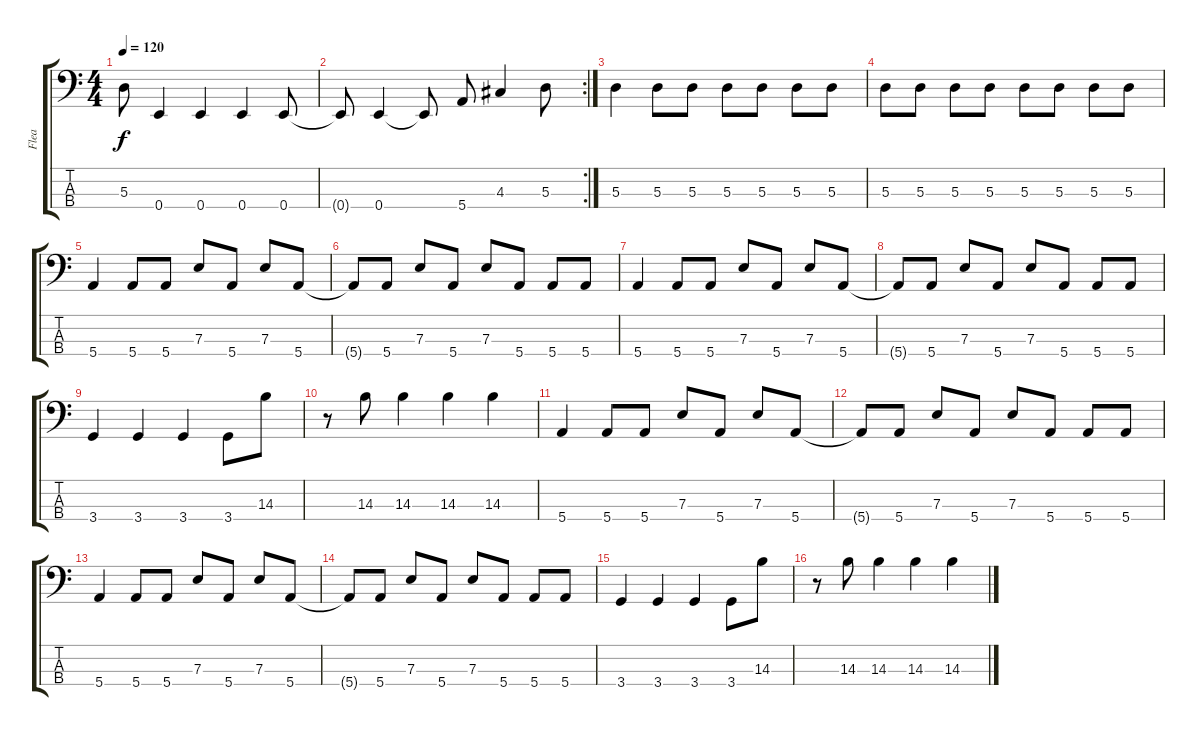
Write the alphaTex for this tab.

\track ("Flea" "Flea") {instrument fretlessbass}
\staff {score tabs}
\tuning (G2 D2 A1 E1) {hide}
\ts (4 4)
\tempo 120
\clef f4
\ks c
5.3{t}.8{dy f} 0.4.4 0.4.4 0.4.4 0.4.8 |
\rc 2
0.4{t}.8 0.4.4 0.4{t}.8 5.4.8 4.3.4 5.3.8 |
5.3.4 5.3.8 5.3.8 5.3.8 5.3.8 5.3.8 5.3.8 |
5.3.8 5.3.8 5.3.8 5.3.8 5.3.8 5.3.8 5.3.8 5.3.8 |
5.4.4 5.4.8 5.4.8 7.3.8 5.4.8 7.3.8 5.4.8 |
5.4{t}.8 5.4.8 7.3.8 5.4.8 7.3.8 5.4.8 5.4.8 5.4.8 |
5.4.4 5.4.8 5.4.8 7.3.8 5.4.8 7.3.8 5.4.8 |
5.4{t}.8 5.4.8 7.3.8 5.4.8 7.3.8 5.4.8 5.4.8 5.4.8 |
3.4.4 3.4.4 3.4.4 3.4.8 14.3.8 |
r.8 14.3.8 14.3.4 14.3.4 14.3.4 |
5.4.4 5.4.8 5.4.8 7.3.8 5.4.8 7.3.8 5.4.8 |
5.4{t}.8 5.4.8 7.3.8 5.4.8 7.3.8 5.4.8 5.4.8 5.4.8 |
5.4.4 5.4.8 5.4.8 7.3.8 5.4.8 7.3.8 5.4.8 |
5.4{t}.8 5.4.8 7.3.8 5.4.8 7.3.8 5.4.8 5.4.8 5.4.8 |
3.4.4 3.4.4 3.4.4 3.4.8 14.3.8 |
r.8 14.3.8 14.3.4 14.3.4 14.3.4
